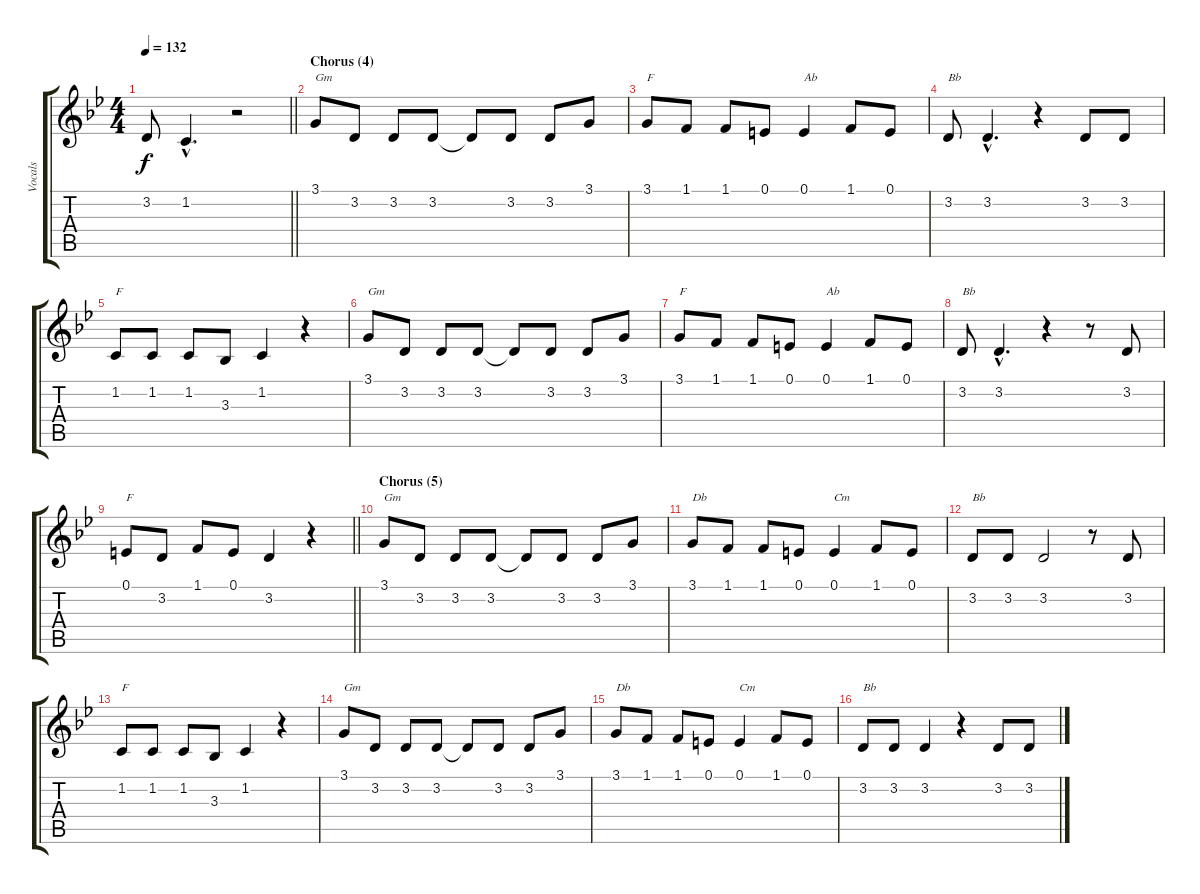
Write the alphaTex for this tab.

\track ("Vocals" "Vocals") {instrument sopranosax}
\staff {score tabs}
\tuning (E4 B3 G3 D3 A2 E2) {hide}
\ts (4 4)
\tempo 132
\clef g2
\barLineRight lightlight
\ks bb
3.2.8{dy f} 1.2{hac}.4{d} r.2 |
\section ("" "Chorus (4)")
3.1.8{txt "Gm"} 3.2.8 3.2.8 3.2.8 3.2{t}.8 3.2.8 3.2.8 3.1.8 |
3.1.8{txt "F"} 1.1.8 1.1.8 0.1.8 0.1.4{txt "Ab"} 1.1.8 0.1.8 |
3.2.8{txt "Bb"} 3.2{hac}.4{d} r.4 3.2.8 3.2.8 |
1.2.8{txt "F"} 1.2.8 1.2.8 3.3.8 1.2.4 r.4 |
3.1.8{txt "Gm"} 3.2.8 3.2.8 3.2.8 3.2{t}.8 3.2.8 3.2.8 3.1.8 |
3.1.8{txt "F"} 1.1.8 1.1.8 0.1.8 0.1.4{txt "Ab"} 1.1.8 0.1.8 |
3.2.8{txt "Bb"} 3.2{hac}.4{d} r.4 r.8 3.2.8 |
\barLineRight lightlight
0.1.8{txt "F"} 3.2.8 1.1.8 0.1.8 3.2.4 r.4 |
\section ("" "Chorus (5)")
3.1.8{txt "Gm"} 3.2.8 3.2.8 3.2.8 3.2{t}.8 3.2.8 3.2.8 3.1.8 |
3.1.8{txt "Db"} 1.1.8 1.1.8 0.1.8 0.1.4{txt "Cm"} 1.1.8 0.1.8 |
3.2.8{txt "Bb"} 3.2.8 3.2.2 r.8 3.2.8 |
1.2.8{txt "F"} 1.2.8 1.2.8 3.3.8 1.2.4 r.4 |
3.1.8{txt "Gm"} 3.2.8 3.2.8 3.2.8 3.2{t}.8 3.2.8 3.2.8 3.1.8 |
3.1.8{txt "Db"} 1.1.8 1.1.8 0.1.8 0.1.4{txt "Cm"} 1.1.8 0.1.8 |
3.2.8{txt "Bb"} 3.2.8 3.2.4 r.4 3.2.8 3.2.8
